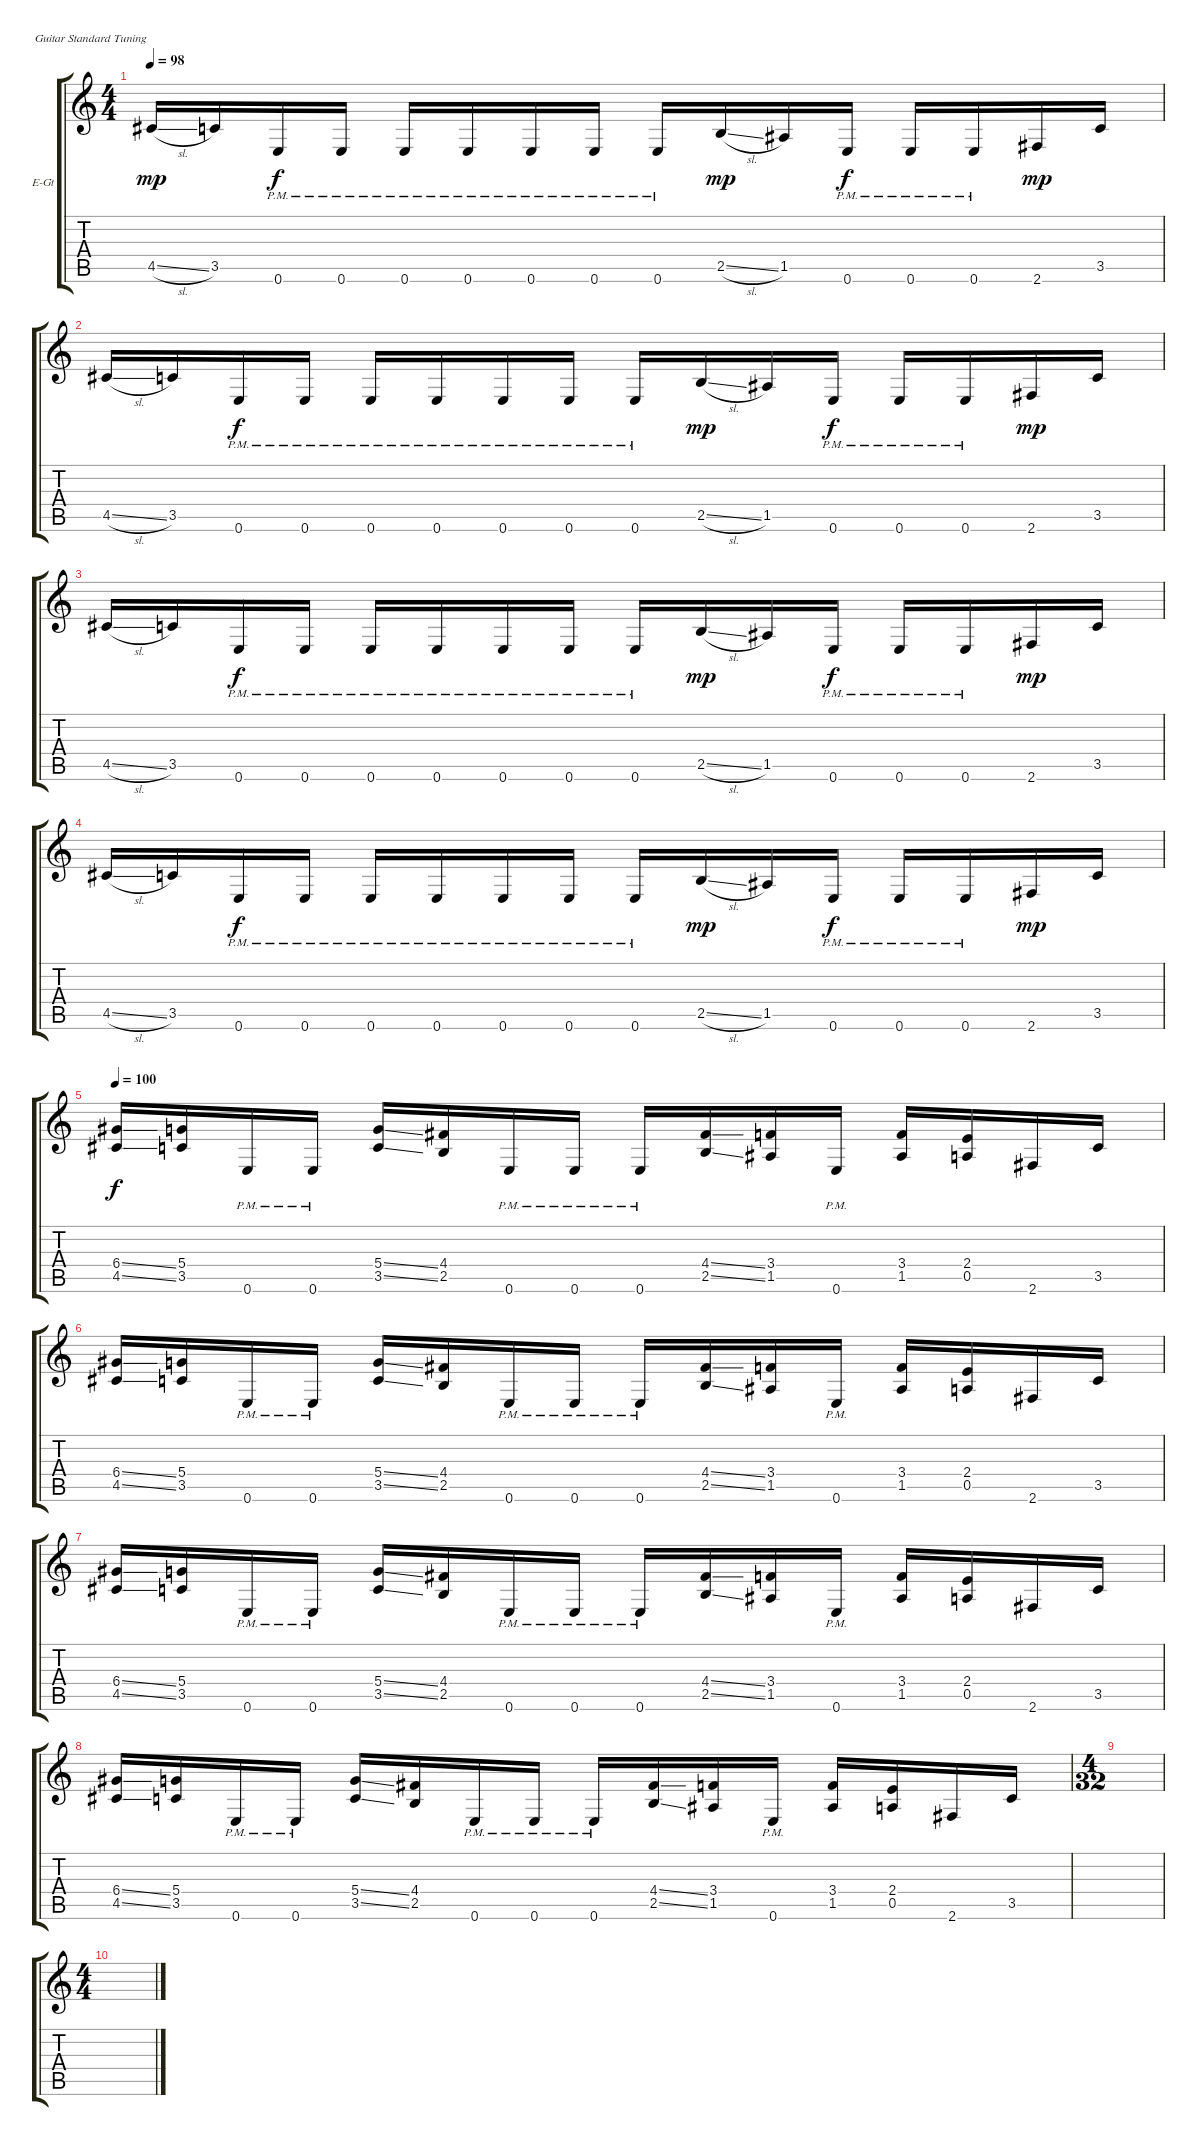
\bracketExtendMode groupsimilarinstruments
\firstSystemTrackNameOrientation horizontal
\otherSystemsTrackNameOrientation horizontal
\track ("Guitar 1" "E-Gt") {instrument distortionguitar}
\staff {score tabs}
\tuning (E4 B3 G3 D3 A2 E2)
\ts (4 4)
\tempo 98
\clef g2
\ks c
4.5{sl}.16{dy mp} 3.5.16 0.6{pm}.16{dy f} 0.6{pm}.16 0.6{pm}.16 0.6{pm}.16 0.6{pm}.16 0.6{pm}.16 0.6{pm}.16 2.5{sl}.16{dy mp} 1.5.16 0.6{pm}.16{dy f} 0.6{pm}.16 0.6{pm}.16 2.6.16{dy mp} 3.5.16 |
4.5{sl}.16 3.5.16 0.6{pm}.16{dy f} 0.6{pm}.16 0.6{pm}.16 0.6{pm}.16 0.6{pm}.16 0.6{pm}.16 0.6{pm}.16 2.5{sl}.16{dy mp} 1.5.16 0.6{pm}.16{dy f} 0.6{pm}.16 0.6{pm}.16 2.6.16{dy mp} 3.5.16 |
4.5{sl}.16 3.5.16 0.6{pm}.16{dy f} 0.6{pm}.16 0.6{pm}.16 0.6{pm}.16 0.6{pm}.16 0.6{pm}.16 0.6{pm}.16 2.5{sl}.16{dy mp} 1.5.16 0.6{pm}.16{dy f} 0.6{pm}.16 0.6{pm}.16 2.6.16{dy mp} 3.5.16 |
4.5{sl}.16 3.5.16 0.6{pm}.16{dy f} 0.6{pm}.16 0.6{pm}.16 0.6{pm}.16 0.6{pm}.16 0.6{pm}.16 0.6{pm}.16 2.5{sl}.16{dy mp} 1.5.16 0.6{pm}.16{dy f} 0.6{pm}.16 0.6{pm}.16 2.6.16{dy mp} 3.5.16 |
\tempo 100
(6.4{ss} 4.5{ss}).16{dy f} (5.4 3.5).16 0.6{pm}.16 0.6{pm}.16 (5.4{ss} 3.5{ss}).16 (4.4 2.5).16 0.6{pm}.16 0.6{pm}.16 0.6{pm}.16 (4.4{ss} 2.5{ss}).16 (3.4 1.5).16 0.6{pm}.16 (3.4 1.5).16 (2.4 0.5).16 2.6.16 3.5.16 |
(6.4{ss} 4.5{ss}).16 (5.4 3.5).16 0.6{pm}.16 0.6{pm}.16 (5.4{ss} 3.5{ss}).16 (4.4 2.5).16 0.6{pm}.16 0.6{pm}.16 0.6{pm}.16 (4.4{ss} 2.5{ss}).16 (3.4 1.5).16 0.6{pm}.16 (3.4 1.5).16 (2.4 0.5).16 2.6.16 3.5.16 |
(6.4{ss} 4.5{ss}).16 (5.4 3.5).16 0.6{pm}.16 0.6{pm}.16 (5.4{ss} 3.5{ss}).16 (4.4 2.5).16 0.6{pm}.16 0.6{pm}.16 0.6{pm}.16 (4.4{ss} 2.5{ss}).16 (3.4 1.5).16 0.6{pm}.16 (3.4 1.5).16 (2.4 0.5).16 2.6.16 3.5.16 |
(6.4{ss} 4.5{ss}).16 (5.4 3.5).16 0.6{pm}.16 0.6{pm}.16 (5.4{ss} 3.5{ss}).16 (4.4 2.5).16 0.6{pm}.16 0.6{pm}.16 0.6{pm}.16 (4.4{ss} 2.5{ss}).16 (3.4 1.5).16 0.6{pm}.16 (3.4 1.5).16 (2.4 0.5).16 2.6.16 3.5.16 |
\ts (4 32)
|
\ts (4 4)
